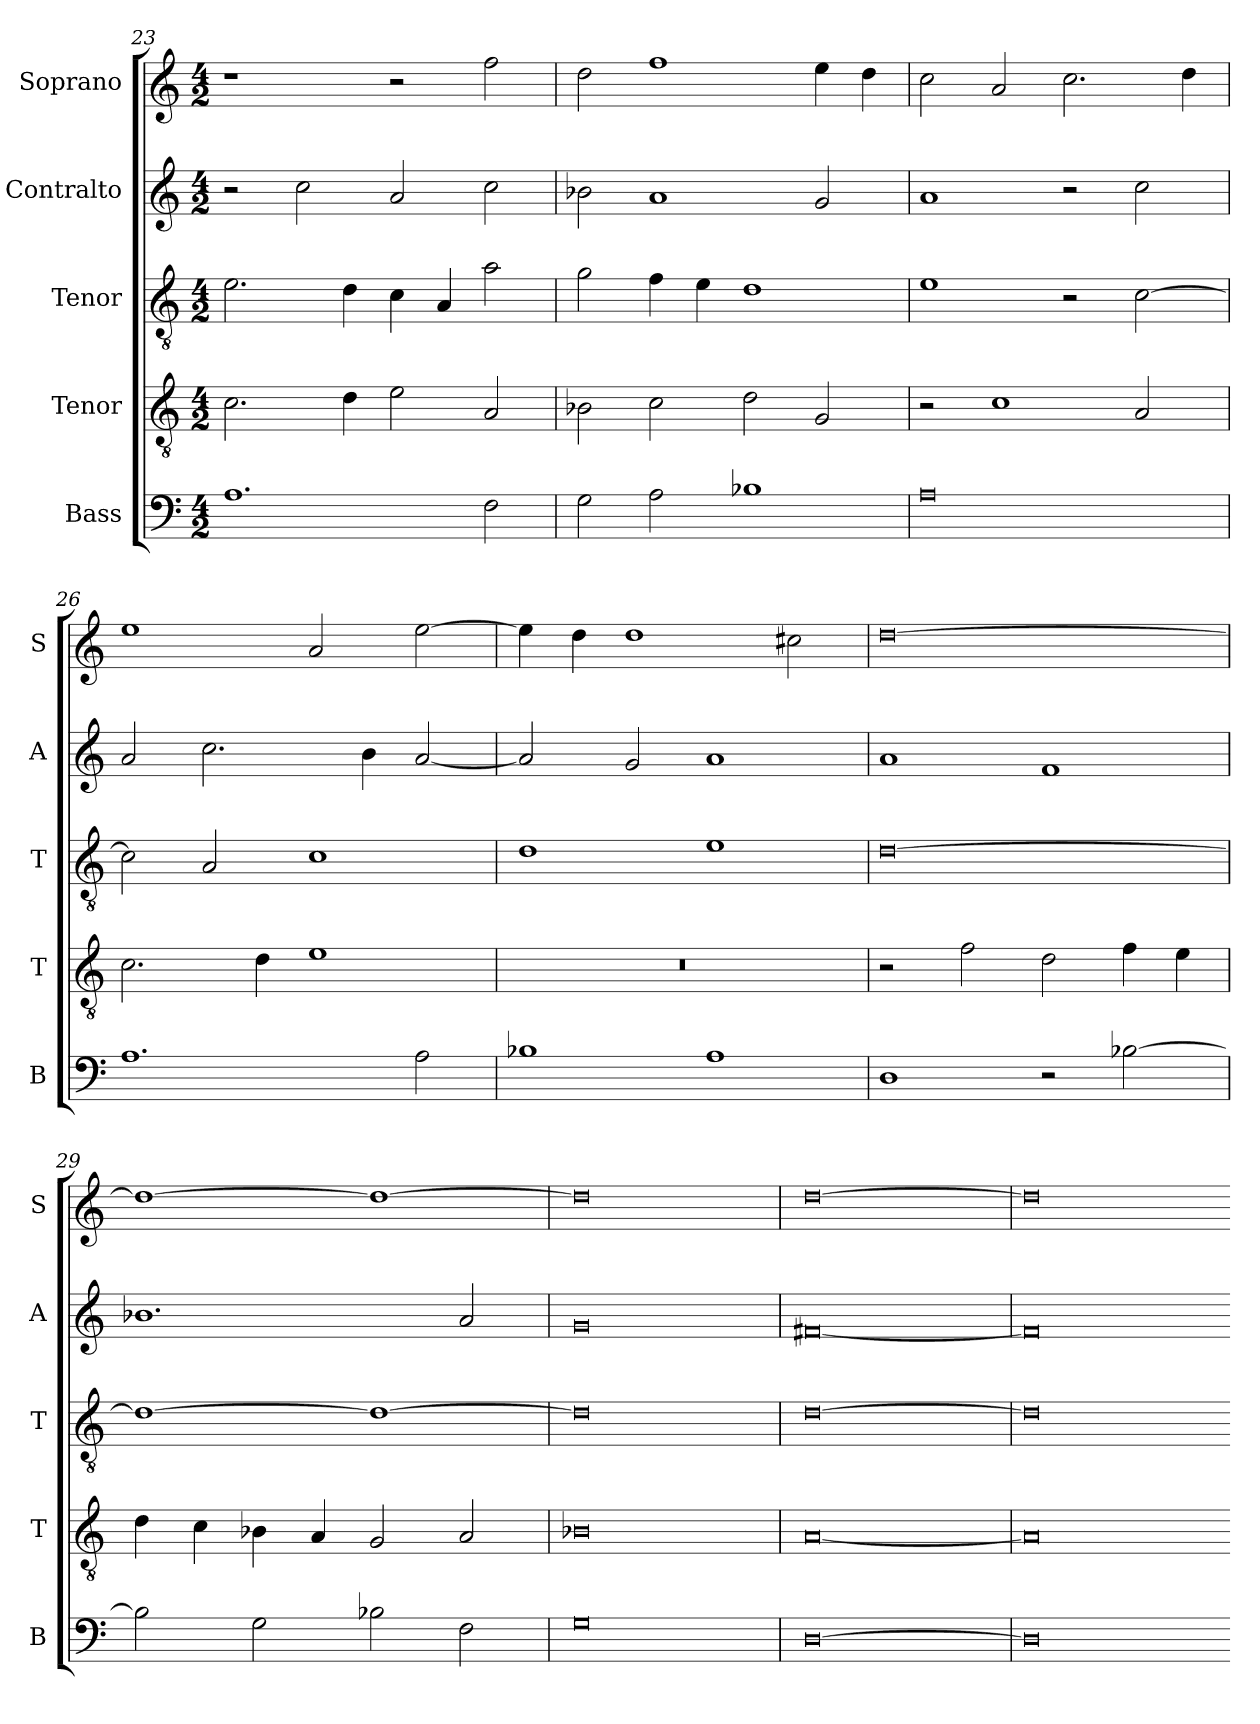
**kern	**kern	**kern	**kern	**kern
*part5	*part4	*part3	*part2	*part1
*staff5	*staff4	*staff3	*staff2	*staff1
*I"Bass	*I"Tenor	*I"Tenor	*I"Contralto	*I"Soprano
*I'B	*I'T	*I'T	*I'A	*I'S
*clefF4	*clefGv2	*clefGv2	*clefG2	*clefG2
*k[]	*k[]	*k[]	*k[]	*k[]
*D:dor	*D:dor	*D:dor	*D:dor	*D:dor
*M4/2	*M4/2	*M4/2	*M4/2	*M4/2
=23	=23	=23	=23	=23
1.A	2.c	2.e	2r	1r
.	.	.	2cc	.
.	4d	4d	.	.
.	2e	4c	2a	2r
.	.	4A	.	.
2F	2A	2a	2cc	2ff
=24	=24	=24	=24	=24
2G	2B-X	2g	2b-X	2dd
2A	2c	4f	1a	1ff
.	.	4e	.	.
1B-X	2d	1d	.	.
.	2G	.	2g	4ee
.	.	.	.	4dd
=25	=25	=25	=25	=25
0A	2r	1e	1a	2cc
.	1c	.	.	2a
.	.	2r	2r	2.cc
.	2A	[2c	2cc	.
.	.	.	.	4dd
=26	=26	=26	=26	=26
1.A	2.c	2c]	2a	1ee
.	.	2A	2.cc	.
.	4d	.	.	.
.	1e	1c	.	2a
.	.	.	4b	.
2A	.	.	[2a	[2ee
=27	=27	=27	=27	=27
1B-X	0r	1d	2a]	4ee]
.	.	.	.	4dd
.	.	.	2g	1dd
1A	.	1e	1a	.
.	.	.	.	2cc#X
=28	=28	=28	=28	=28
1D	2r	[0d	1a	[0dd
.	2f	.	.	.
2r	2d	.	1f	.
[2B-X	4f	.	.	.
.	4e	.	.	.
=29	=29	=29	=29	=29
2B-]	4d	1d_	1.b-X	1dd_
.	4c	.	.	.
2G	4B-X	.	.	.
.	4A	.	.	.
2B-X	2G	1d_	.	1dd_
2F	2A	.	2a	.
=30	=30	=30	=30	=30
0G	0B-X	0d]	0g	0dd]
=31	=31	=31	=31	=31
[0D	[0A	[0d	[0f#X	[0dd
=32	=32	=32	=32	=32
0D]	0A]	0d]	0f#]	0dd]
=-	=-	=-	=-	=-
*-	*-	*-	*-	*-
